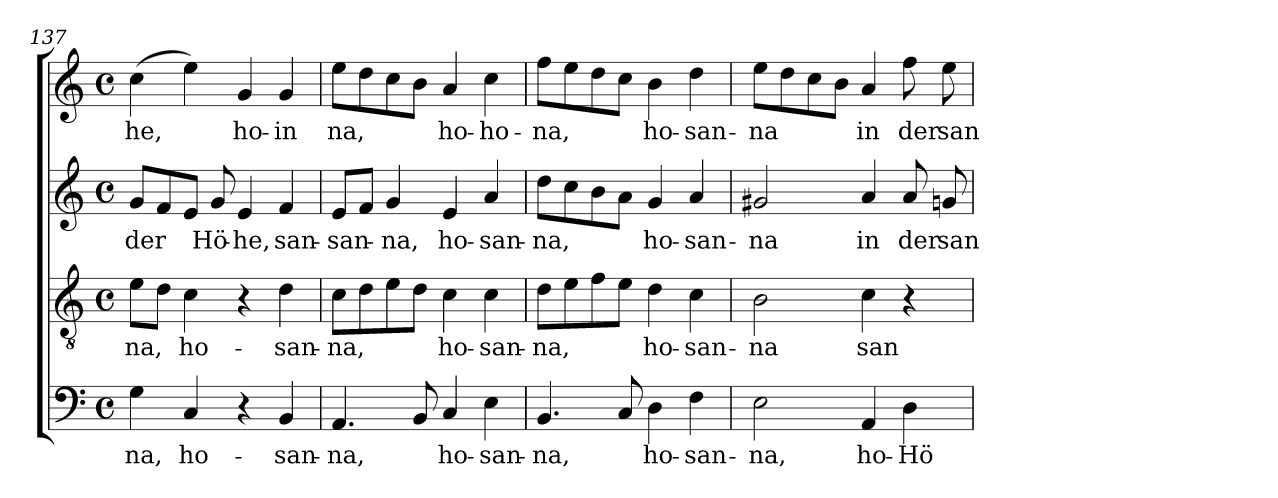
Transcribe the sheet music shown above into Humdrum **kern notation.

**kern	**text	**kern	**text	**kern	**text	**kern	**text
*part1	*part1	*part1	*part1	*part1	*part1	*part1	*part1
*staff4	*staff4	*staff3	*staff3	*staff2	*staff2	*staff1	*staff1
*clefF4	*	*clefGv2	*	*clefG2	*	*clefG2	*
*k[]	*	*k[]	*	*k[]	*	*k[]	*
*C:	*	*C:	*	*C:	*	*C:	*
*M4/4	*	*M4/4	*	*M4/4	*	*M4/4	*
*met(c)	*	*met(c)	*	*met(c)	*	*met(c)	*
=137	=137	=137	=137	=137	=137	=137	=137
!	!LO:LY:b	!	!LO:LY:b	!	!LO:LY:b	!	!LO:LY:b
4G\	-na,	8e\L	-na,	8g/L	der	(>4cc\	-he,
.	.	8d\J	.	8f/	.	.	.
!	!LO:LY:b	!	!LO:LY:b	!	!	!	!
4C/	ho-	4c\	ho-	8e/J	.	4ee\)	.
!	!	!	!	!	!LO:LY:b	!	!
.	.	.	.	8g/	Hö-	.	.
!	!	!	!	!	!LO:LY:b	!	!LO:LY:b
4r	.	4r	.	4e/	-he,	4g/	ho-
!	!LO:LY:b	!	!LO:LY:b	!	!LO:LY:b	!	!LO:LY:b
4BB/	-san-	4d\	-san-	4f/	san-	4g/	-in
!!LO:PB:g=z
=138	=138	=138	=138	=138	=138	=138	=138
!	!LO:LY:b	!	!LO:LY:b	!	!LO:LY:b	!	!LO:LY:b
4.AA/	-na,	8c\L	-na,	8e/L	-san-	8ee\L	-na,
.	.	8d\	.	8f/J	.	8dd\	.
!	!	!	!	!	!LO:LY:b	!	!
.	.	8e\	.	4g/	-na,	8cc\	.
8BB/	.	8d\J	.	.	.	8b\J	.
!	!LO:LY:b	!	!LO:LY:b	!	!LO:LY:b	!	!LO:LY:b
4C/	ho-	4c\	ho-	4e/	ho-	4a/	ho-
!	!LO:LY:b	!	!LO:LY:b	!	!LO:LY:b	!	!LO:LY:b
4E\	-san-	4c\	-san-	4a/	-san-	4cc\	-ho-
=139	=139	=139	=139	=139	=139	=139	=139
!	!LO:LY:b	!	!LO:LY:b	!	!LO:LY:b	!	!LO:LY:b
4.BB/	-na,	8d\L	-na,	8dd\L	-na,	8ff\L	-na,
.	.	8e\	.	8cc\	.	8ee\	.
.	.	8f\	.	8b\	.	8dd\	.
8C/	.	8e\J	.	8a\J	.	8cc\J	.
!	!LO:LY:b	!	!LO:LY:b	!	!LO:LY:b	!	!LO:LY:b
4D\	ho-	4d\	ho-	4g/	ho-	4b\	ho-
!	!LO:LY:b	!	!LO:LY:b	!	!LO:LY:b	!	!LO:LY:b
4F\	-san-	4c\	-san-	4a/	-san-	4dd\	-san-
=140	=140	=140	=140	=140	=140	=140	=140
!	!LO:LY:b	!	!LO:LY:b	!	!LO:LY:b	!	!LO:LY:b
2E\	-na,	2B\	-na	2g#X/	-na	8ee\L	-na
.	.	.	.	.	.	8dd\	.
.	.	.	.	.	.	8cc\	.
.	.	.	.	.	.	8b\J	.
!	!LO:LY:b	!	!LO:LY:b	!	!LO:LY:b	!	!LO:LY:b
4AA/	ho-	4c\	san-	4a/	in	4a/	in
!	!LO:LY:b	!	!	!	!LO:LY:b	!	!LO:LY:b
4D\	-Hö-	4r	.	8a/	der	8ff\	der
!	!	!	!	!	!LO:LY:b	!	!LO:LY:b
.	.	.	.	8gn/	san-	8ee\	san-
=	=	=	=	=	=	=	=
*-	*-	*-	*-	*-	*-	*-	*-
